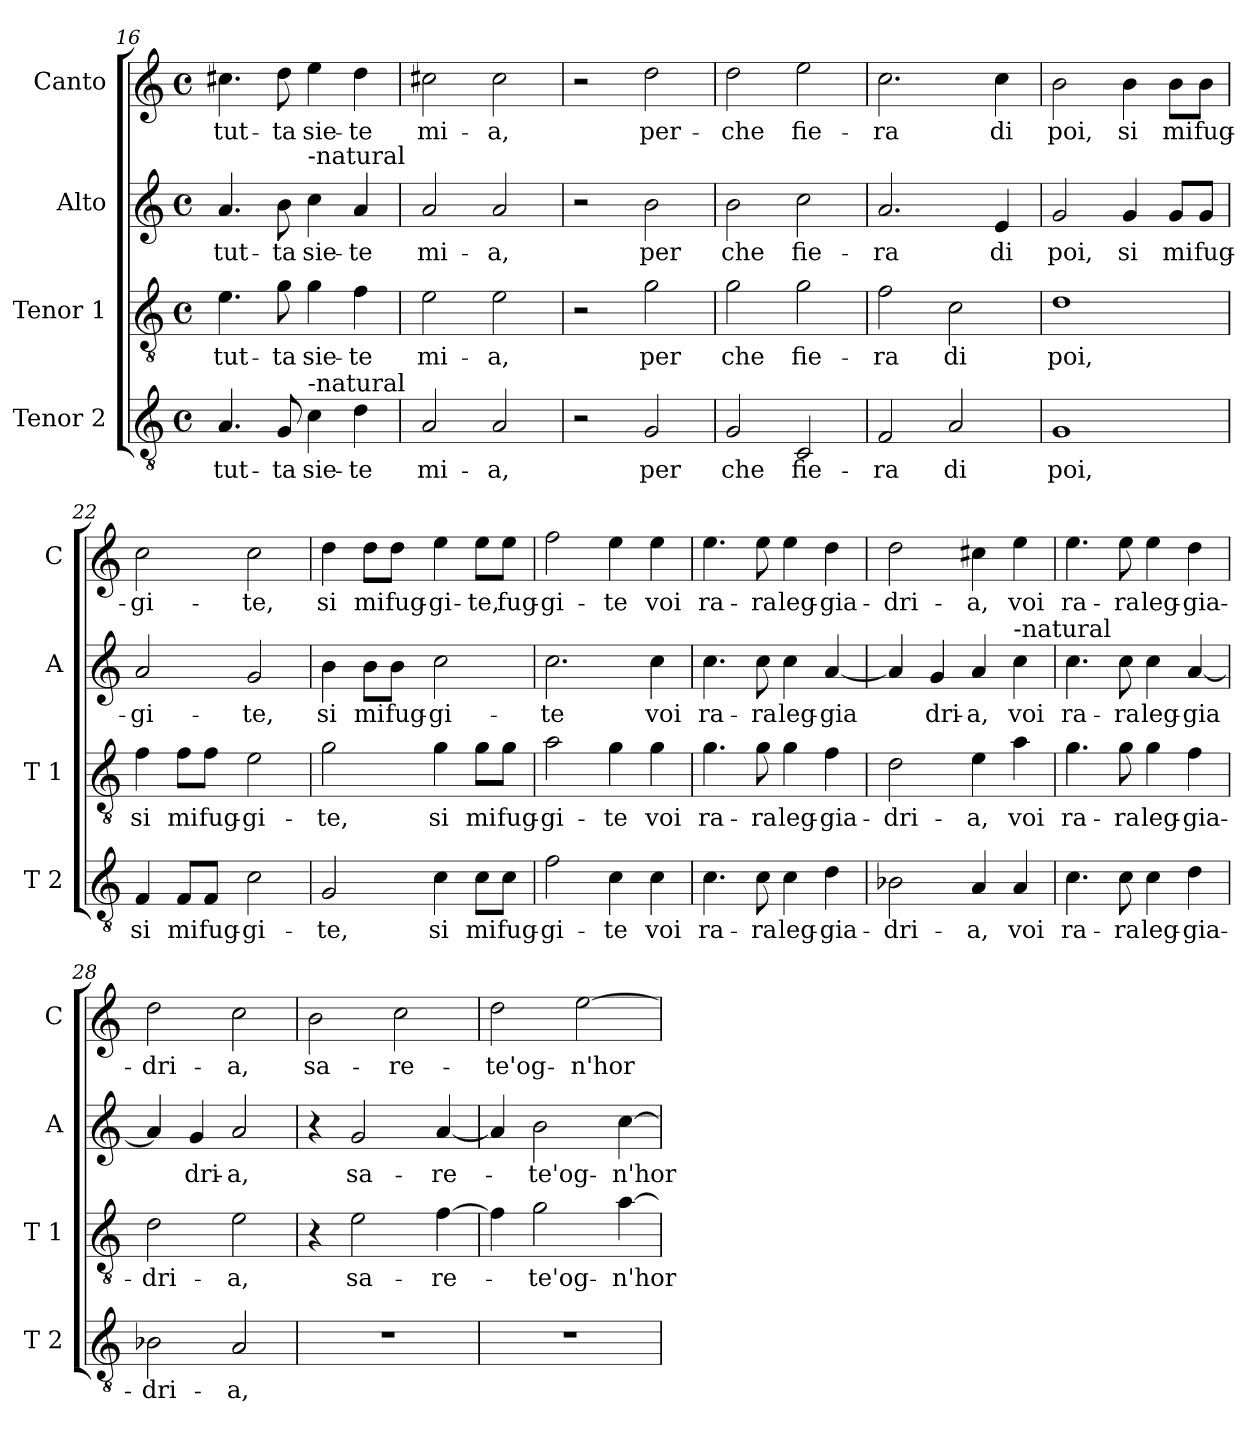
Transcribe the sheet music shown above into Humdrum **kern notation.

**kern	**text	**kern	**text	**kern	**text	**kern	**text
*part4	*part4	*part3	*part3	*part2	*part2	*part1	*part1
*staff4	*staff4	*staff3	*staff3	*staff2	*staff2	*staff1	*staff1
*I"Tenor 2	*	*I"Tenor 1	*	*I"Alto	*	*I"Canto	*
*I'T 2	*	*I'T 1	*	*I'A	*	*I'C	*
*clefGv2	*	*clefGv2	*	*clefG2	*	*clefG2	*
*k[]	*	*k[]	*	*k[]	*	*k[]	*
*C:	*	*C:	*	*C:	*	*C:	*
*M4/4	*	*M4/4	*	*M4/4	*	*M4/4	*
*met(c)	*	*met(c)	*	*met(c)	*	*met(c)	*
=16	=16	=16	=16	=16	=16	=16	=16
!	!LO:LY:b	!	!LO:LY:b	!	!LO:LY:b	!	!LO:LY:b
4.A/	tut-	4.e\	tut-	4.a/	tut-	4.cc#X\	tut-
!	!LO:LY:b	!	!LO:LY:b	!	!LO:LY:b	!	!LO:LY:b
8G/	-ta	8g\	-ta	8b\	-ta	8dd\	-ta
!	!	!	!	!LO:TX:a:t=-natural	!	!	!
!LO:TX:a:t=-natural	!	!	!	!	!	!	!
!	!LO:LY:b	!	!LO:LY:b	!	!LO:LY:b	!	!LO:LY:b
4c\	sie-	4g\	sie-	4cc\	sie-	4ee\	sie-
!	!LO:LY:b	!	!LO:LY:b	!	!LO:LY:b	!	!LO:LY:b
4d\	-te	4f\	-te	4a/	-te	4dd\	-te
=17	=17	=17	=17	=17	=17	=17	=17
!	!LO:LY:b	!	!LO:LY:b	!	!LO:LY:b	!	!LO:LY:b
2A/	mi-	2e\	mi-	2a/	mi-	2cc#X\	mi-
!	!LO:LY:b	!	!LO:LY:b	!	!LO:LY:b	!	!LO:LY:b
2A/	-a,	2e\	-a,	2a/	-a,	2cc#\	-a,
!!LO:PB:g=z
=18	=18	=18	=18	=18	=18	=18	=18
2r	.	2r	.	2r	.	2r	.
!	!LO:LY:b	!	!LO:LY:b	!	!LO:LY:b	!	!LO:LY:b
2G/	per	2g\	per	2b\	per	2dd\	per-
=19	=19	=19	=19	=19	=19	=19	=19
!	!LO:LY:b	!	!LO:LY:b	!	!LO:LY:b	!	!LO:LY:b
2G/	che	2g\	che	2b\	che	2dd\	-che
!	!LO:LY:b	!	!LO:LY:b	!	!LO:LY:b	!	!LO:LY:b
2C/	fie-	2g\	fie-	2cc\	fie-	2ee\	fie-
=20	=20	=20	=20	=20	=20	=20	=20
!	!LO:LY:b	!	!LO:LY:b	!	!LO:LY:b	!	!LO:LY:b
2F/	-ra	2f\	-ra	2.a/	-ra	2.cc\	-ra
!	!LO:LY:b	!	!LO:LY:b	!	!	!	!
2A/	di	2c\	di	.	.	.	.
!	!	!	!	!	!LO:LY:b	!	!LO:LY:b
.	.	.	.	4e/	di	4cc\	di
=21	=21	=21	=21	=21	=21	=21	=21
!	!LO:LY:b	!	!LO:LY:b	!	!LO:LY:b	!	!LO:LY:b
1G	poi,	1d	poi,	2g/	poi,	2b\	poi,
!	!	!	!	!	!LO:LY:b	!	!LO:LY:b
.	.	.	.	4g/	si	4b\	si
!	!	!	!	!	!LO:LY:b	!	!LO:LY:b
.	.	.	.	8g/L	mi	8b\L	mi
!	!	!	!	!	!LO:LY:b	!	!LO:LY:b
.	.	.	.	8g/J	fug-	8b\J	fug-
=22	=22	=22	=22	=22	=22	=22	=22
!	!LO:LY:b	!	!LO:LY:b	!	!LO:LY:b	!	!LO:LY:b
4F/	si	4f\	si	2a/	-gi-	2cc\	-gi-
!	!LO:LY:b	!	!LO:LY:b	!	!	!	!
8F/L	mi	8f\L	mi	.	.	.	.
!	!LO:LY:b	!	!LO:LY:b	!	!	!	!
8F/J	fug-	8f\J	fug-	.	.	.	.
!	!LO:LY:b	!	!LO:LY:b	!	!LO:LY:b	!	!LO:LY:b
2c\	-gi-	2e\	-gi-	2g/	-te,	2cc\	-te,
=23	=23	=23	=23	=23	=23	=23	=23
!	!LO:LY:b	!	!LO:LY:b	!	!LO:LY:b	!	!LO:LY:b
2G/	-te,	2g\	-te,	4b\	si	4dd\	si
!	!	!	!	!	!LO:LY:b	!	!LO:LY:b
.	.	.	.	8b\L	mi	8dd\L	mi
!	!	!	!	!	!LO:LY:b	!	!LO:LY:b
.	.	.	.	8b\J	fug-	8dd\J	fug-
!	!LO:LY:b	!	!LO:LY:b	!	!LO:LY:b	!	!LO:LY:b
4c\	si	4g\	si	2cc\	-gi-	4ee\	-gi-
!	!LO:LY:b	!	!LO:LY:b	!	!	!	!LO:LY:b
8c\L	mi	8g\L	mi	.	.	8ee\L	-te,
!	!LO:LY:b	!	!LO:LY:b	!	!	!	!LO:LY:b
8c\J	fug-	8g\J	fug-	.	.	8ee\J	fug-
!!LO:LB:g=z
=24	=24	=24	=24	=24	=24	=24	=24
!	!LO:LY:b	!	!LO:LY:b	!	!LO:LY:b	!	!LO:LY:b
2f\	-gi-	2a\	-gi-	2.cc\	-te	2ff\	-gi-
!	!LO:LY:b	!	!LO:LY:b	!	!	!	!LO:LY:b
4c\	-te	4g\	-te	.	.	4ee\	-te
!	!LO:LY:b	!	!LO:LY:b	!	!LO:LY:b	!	!LO:LY:b
4c\	voi	4g\	voi	4cc\	voi	4ee\	voi
=25	=25	=25	=25	=25	=25	=25	=25
!	!LO:LY:b	!	!LO:LY:b	!	!LO:LY:b	!	!LO:LY:b
4.c\	ra-	4.g\	ra-	4.cc\	ra-	4.ee\	ra-
!	!LO:LY:b	!	!LO:LY:b	!	!LO:LY:b	!	!LO:LY:b
8c\	-ra	8g\	-ra	8cc\	-ra	8ee\	-ra
!	!LO:LY:b	!	!LO:LY:b	!	!LO:LY:b	!	!LO:LY:b
4c\	leg-	4g\	leg-	4cc\	leg-	4ee\	leg-
!	!LO:LY:b	!	!LO:LY:b	!	!LO:LY:b	!	!LO:LY:b
4d\	-gia-	4f\	-gia-	[4a/	-gia	4dd\	-gia-
=26	=26	=26	=26	=26	=26	=26	=26
!	!LO:LY:b	!	!LO:LY:b	!	!	!	!LO:LY:b
2B-X\	-dri-	2d\	-dri-	4a/]	.	2dd\	-dri-
!	!	!	!	!	!LO:LY:b	!	!
.	.	.	.	4g/	dri-	.	.
!	!LO:LY:b	!	!LO:LY:b	!	!LO:LY:b	!	!LO:LY:b
4A/	-a,	4e\	-a,	4a/	-a,	4cc#X\	-a,
!	!	!	!	!LO:TX:a:t=-natural	!	!	!
!	!LO:LY:b	!	!LO:LY:b	!	!LO:LY:b	!	!LO:LY:b
4A/	voi	4a\	voi	4cc\	voi	4ee\	voi
=27	=27	=27	=27	=27	=27	=27	=27
!	!LO:LY:b	!	!LO:LY:b	!	!LO:LY:b	!	!LO:LY:b
4.c\	ra-	4.g\	ra-	4.cc\	ra-	4.ee\	ra-
!	!LO:LY:b	!	!LO:LY:b	!	!LO:LY:b	!	!LO:LY:b
8c\	-ra	8g\	-ra	8cc\	-ra	8ee\	-ra
!	!LO:LY:b	!	!LO:LY:b	!	!LO:LY:b	!	!LO:LY:b
4c\	leg-	4g\	leg-	4cc\	leg-	4ee\	leg-
!	!LO:LY:b	!	!LO:LY:b	!	!LO:LY:b	!	!LO:LY:b
4d\	-gia-	4f\	-gia-	[4a/	-gia	4dd\	-gia-
=28	=28	=28	=28	=28	=28	=28	=28
!	!LO:LY:b	!	!LO:LY:b	!	!	!	!LO:LY:b
2B-X\	-dri-	2d\	-dri-	4a/]	.	2dd\	-dri-
!	!	!	!	!	!LO:LY:b	!	!
.	.	.	.	4g/	dri-	.	.
!	!LO:LY:b	!	!LO:LY:b	!	!LO:LY:b	!	!LO:LY:b
2A/	-a,	2e\	-a,	2a/	-a,	2cc\	-a,
!!LO:LB:g=z
=29	=29	=29	=29	=29	=29	=29	=29
!	!	!	!	!	!	!	!LO:LY:b
1r	.	4r	.	4r	.	2b\	sa-
!	!	!	!LO:LY:b	!	!LO:LY:b	!	!
.	.	2e\	sa-	2g/	sa-	.	.
!	!	!	!	!	!	!	!LO:LY:b
.	.	.	.	.	.	2cc\	-re-
!	!	!	!LO:LY:b	!	!LO:LY:b	!	!
.	.	[4f\	-re-	[4a/	-re-	.	.
=30	=30	=30	=30	=30	=30	=30	=30
!	!	!	!	!	!	!	!LO:LY:b
1r	.	4f\]	.	4a/]	.	2dd\	-te'og-
!	!	!	!LO:LY:b	!	!LO:LY:b	!	!
.	.	2g\	-te'og-	2b\	-te'og-	.	.
!	!	!	!	!	!	!	!LO:LY:b
.	.	.	.	.	.	[2ee\	-n'hor
!	!	!	!LO:LY:b	!	!LO:LY:b	!	!
.	.	[4a\	-n'hor	[4cc\	-n'hor	.	.
=	=	=	=	=	=	=	=
*-	*-	*-	*-	*-	*-	*-	*-
